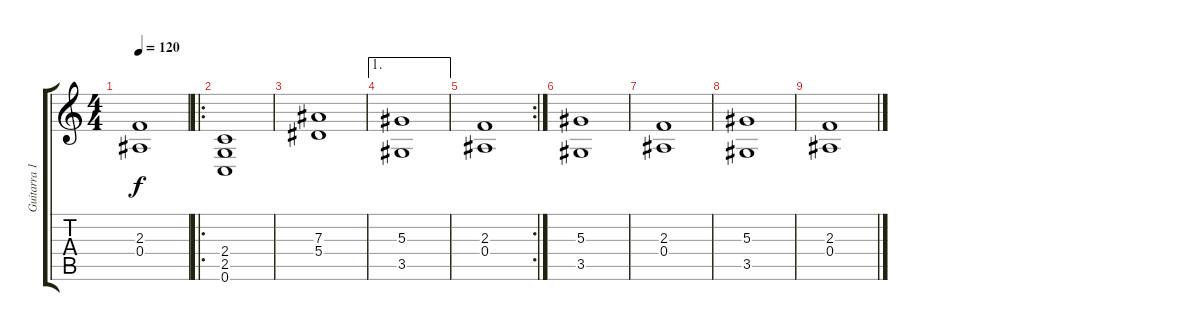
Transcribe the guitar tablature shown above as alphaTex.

\track ("Guitarra 1" "Guitarra 1") {instrument overdrivenguitar}
\staff {score tabs}
\tuning (C4 G3 Eb3 Bb2 F2 C2) {hide}
\ts (4 4)
\tempo 120
\clef g2
\ks c
(2.3 0.4).1{dy f} |
\ro
(2.4 2.5 0.6).1 |
(7.3 5.4).1 |
\ae 1
(5.3 3.5).1 |
\rc 2
(2.3 0.4).1 |
(5.3 3.5).1 |
(2.3 0.4).1 |
(5.3 3.5).1 |
(2.3 0.4).1
